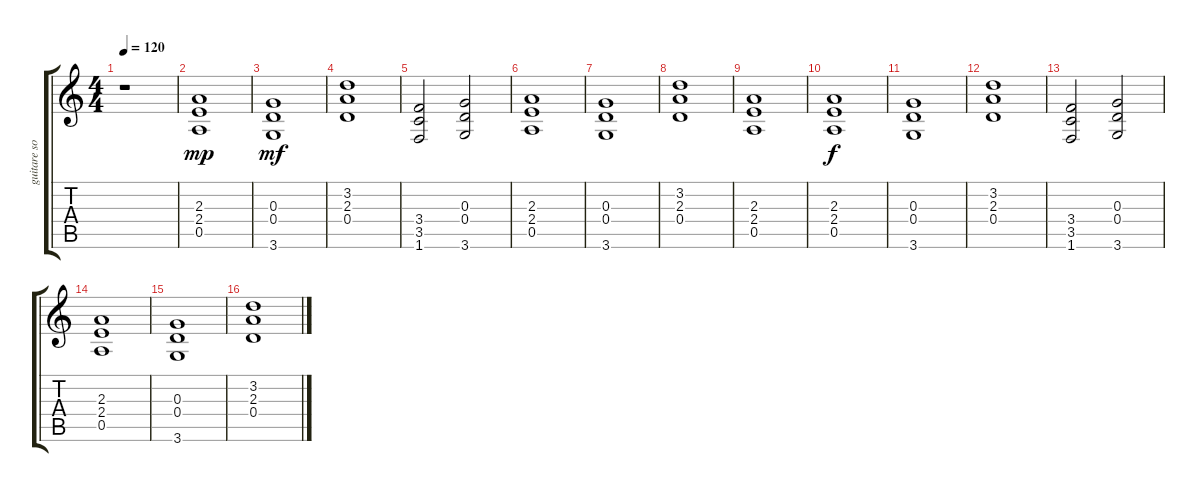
\track ("guitare solo" "guitare so") {instrument electricguitarmuted}
\staff {score tabs}
\tuning (E4 B3 G3 D3 A2 E2) {hide}
\ts (4 4)
\tempo 120
\clef g2
\ks c
r.1{dy f} |
(2.3 2.4 0.5).1{dy mp} |
(0.3 0.4 3.6).1{dy mf} |
(3.2 2.3 0.4).1 |
(3.4 3.5 1.6).2 (0.3 0.4 3.6).2 |
(2.3 2.4 0.5).1 |
(0.3 0.4 3.6).1 |
(3.2 2.3 0.4).1 |
(2.3 2.4 0.5).1 |
(2.3 2.4 0.5).1{dy f} |
(0.3 0.4 3.6).1 |
(3.2 2.3 0.4).1 |
(3.4 3.5 1.6).2 (0.3 0.4 3.6).2 |
(2.3 2.4 0.5).1 |
(0.3 0.4 3.6).1 |
(3.2 2.3 0.4).1
